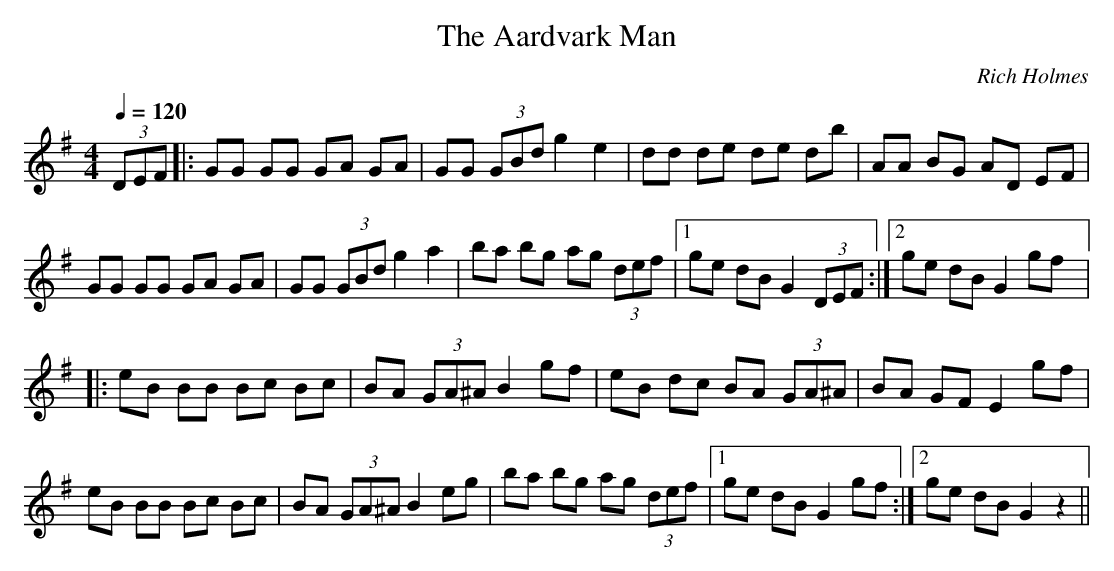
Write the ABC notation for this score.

X:1
T: The Aardvark Man
C:Rich Holmes
M:4/4
L:1/8
Q:1/4=120
K:G
(3DEF|:GG GG GA GA| GG (3GBd g2 e2|dd de de db|AA BG AD EF|
GG GG GA GA|GG (3GBd g2 a2|ba bg ag (3def|1 ge dB G2 (3DEF :|2 ge dB G2 gf|:
eB BB Bc Bc|BA (3GA^A B2 gf|eB dc BA (3GA^A|BA GF E2 gf|
eB BB Bc Bc|BA (3GA^A B2 eg|ba bg ag (3def|1 ge dB G2 gf :|2 ge dB G2 z2 ||
